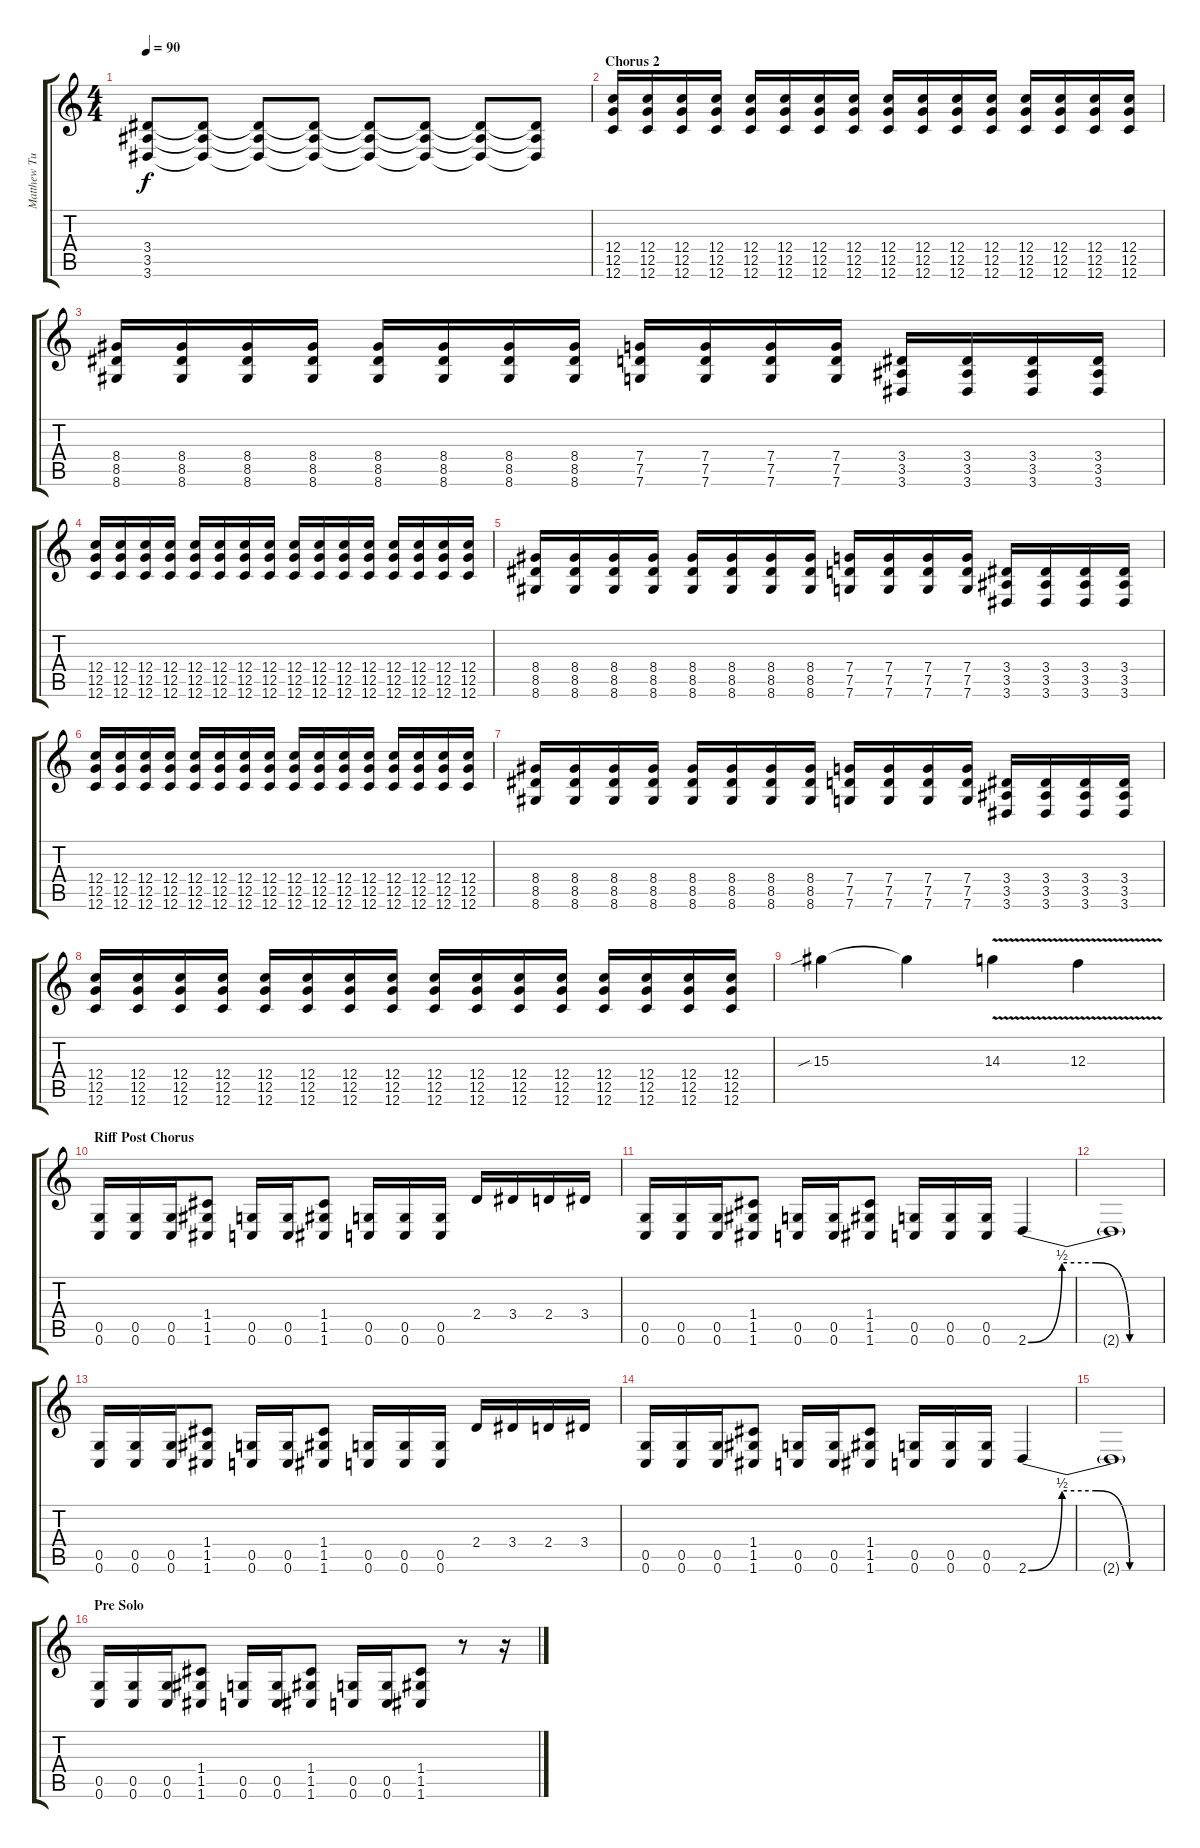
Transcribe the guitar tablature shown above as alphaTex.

\track ("Matthew Tuck" "Matthew Tu") {instrument distortionguitar}
\staff {score tabs}
\tuning (D4 A3 F3 C3 G2 C2) {hide}
\ts (4 4)
\tempo 90
\clef g2
\ks c
(3.4{t} 3.5{t} 3.6{t}).8{dy f} (3.4{t} 3.5{t} 3.6{t}).8 (3.4{t} 3.5{t} 3.6{t}).8 (3.4{t} 3.5{t} 3.6{t}).8 (3.4{t} 3.5{t} 3.6{t}).8 (3.4{t} 3.5{t} 3.6{t}).8 (3.4{t} 3.5{t} 3.6{t}).8 (3.4{t} 3.5{t} 3.6{t}).8 |
\section ("" "Chorus 2")
(12.4 12.5 12.6).16 (12.4 12.5 12.6).16 (12.4 12.5 12.6).16 (12.4 12.5 12.6).16 (12.4 12.5 12.6).16 (12.4 12.5 12.6).16 (12.4 12.5 12.6).16 (12.4 12.5 12.6).16 (12.4 12.5 12.6).16 (12.4 12.5 12.6).16 (12.4 12.5 12.6).16 (12.4 12.5 12.6).16 (12.4 12.5 12.6).16 (12.4 12.5 12.6).16 (12.4 12.5 12.6).16 (12.4 12.5 12.6).16 |
(8.4 8.5 8.6).16 (8.4 8.5 8.6).16 (8.4 8.5 8.6).16 (8.4 8.5 8.6).16 (8.4 8.5 8.6).16 (8.4 8.5 8.6).16 (8.4 8.5 8.6).16 (8.4 8.5 8.6).16 (7.4 7.5 7.6).16 (7.4 7.5 7.6).16 (7.4 7.5 7.6).16 (7.4 7.5 7.6).16 (3.4 3.5 3.6).16 (3.4 3.5 3.6).16 (3.4 3.5 3.6).16 (3.4 3.5 3.6).16 |
(12.4 12.5 12.6).16 (12.4 12.5 12.6).16 (12.4 12.5 12.6).16 (12.4 12.5 12.6).16 (12.4 12.5 12.6).16 (12.4 12.5 12.6).16 (12.4 12.5 12.6).16 (12.4 12.5 12.6).16 (12.4 12.5 12.6).16 (12.4 12.5 12.6).16 (12.4 12.5 12.6).16 (12.4 12.5 12.6).16 (12.4 12.5 12.6).16 (12.4 12.5 12.6).16 (12.4 12.5 12.6).16 (12.4 12.5 12.6).16 |
(8.4 8.5 8.6).16 (8.4 8.5 8.6).16 (8.4 8.5 8.6).16 (8.4 8.5 8.6).16 (8.4 8.5 8.6).16 (8.4 8.5 8.6).16 (8.4 8.5 8.6).16 (8.4 8.5 8.6).16 (7.4 7.5 7.6).16 (7.4 7.5 7.6).16 (7.4 7.5 7.6).16 (7.4 7.5 7.6).16 (3.4 3.5 3.6).16 (3.4 3.5 3.6).16 (3.4 3.5 3.6).16 (3.4 3.5 3.6).16 |
(12.4 12.5 12.6).16 (12.4 12.5 12.6).16 (12.4 12.5 12.6).16 (12.4 12.5 12.6).16 (12.4 12.5 12.6).16 (12.4 12.5 12.6).16 (12.4 12.5 12.6).16 (12.4 12.5 12.6).16 (12.4 12.5 12.6).16 (12.4 12.5 12.6).16 (12.4 12.5 12.6).16 (12.4 12.5 12.6).16 (12.4 12.5 12.6).16 (12.4 12.5 12.6).16 (12.4 12.5 12.6).16 (12.4 12.5 12.6).16 |
(8.4 8.5 8.6).16 (8.4 8.5 8.6).16 (8.4 8.5 8.6).16 (8.4 8.5 8.6).16 (8.4 8.5 8.6).16 (8.4 8.5 8.6).16 (8.4 8.5 8.6).16 (8.4 8.5 8.6).16 (7.4 7.5 7.6).16 (7.4 7.5 7.6).16 (7.4 7.5 7.6).16 (7.4 7.5 7.6).16 (3.4 3.5 3.6).16 (3.4 3.5 3.6).16 (3.4 3.5 3.6).16 (3.4 3.5 3.6).16 |
(12.4 12.5 12.6).16 (12.4 12.5 12.6).16 (12.4 12.5 12.6).16 (12.4 12.5 12.6).16 (12.4 12.5 12.6).16 (12.4 12.5 12.6).16 (12.4 12.5 12.6).16 (12.4 12.5 12.6).16 (12.4 12.5 12.6).16 (12.4 12.5 12.6).16 (12.4 12.5 12.6).16 (12.4 12.5 12.6).16 (12.4 12.5 12.6).16 (12.4 12.5 12.6).16 (12.4 12.5 12.6).16 (12.4 12.5 12.6).16 |
15.3{sib}.4 15.3{t}.4 14.3{v}.4 12.3{v}.4 |
\section ("" "Riff Post Chorus")
(0.5 0.6).16 (0.5 0.6).16 (0.5 0.6).16 (1.4 1.5 1.6).8 (0.5 0.6).16 (0.5 0.6).16 (1.4 1.5 1.6).8 (0.5 0.6).16 (0.5 0.6).16 (0.5 0.6).16 2.4.16 3.4.16 2.4.16 3.4.16 |
(0.5 0.6).16 (0.5 0.6).16 (0.5 0.6).16 (1.4 1.5 1.6).8 (0.5 0.6).16 (0.5 0.6).16 (1.4 1.5 1.6).8 (0.5 0.6).16 (0.5 0.6).16 (0.5 0.6).16 2.6{be (custom 0 0 15 2 30 2 45 0 60 0)}.4 |
2.6{t}.1 |
(0.5 0.6).16 (0.5 0.6).16 (0.5 0.6).16 (1.4 1.5 1.6).8 (0.5 0.6).16 (0.5 0.6).16 (1.4 1.5 1.6).8 (0.5 0.6).16 (0.5 0.6).16 (0.5 0.6).16 2.4.16 3.4.16 2.4.16 3.4.16 |
(0.5 0.6).16 (0.5 0.6).16 (0.5 0.6).16 (1.4 1.5 1.6).8 (0.5 0.6).16 (0.5 0.6).16 (1.4 1.5 1.6).8 (0.5 0.6).16 (0.5 0.6).16 (0.5 0.6).16 2.6{be (custom 0 0 15 2 30 2 45 0 60 0)}.4 |
2.6{t}.1 |
\section ("" "Pre Solo")
(0.5 0.6).16 (0.5 0.6).16 (0.5 0.6).16 (1.4 1.5 1.6).8 (0.5 0.6).16 (0.5 0.6).16 (1.4 1.5 1.6).8 (0.5 0.6).16 (0.5 0.6).16 (1.4 1.5 1.6).8 r.8 r.16
